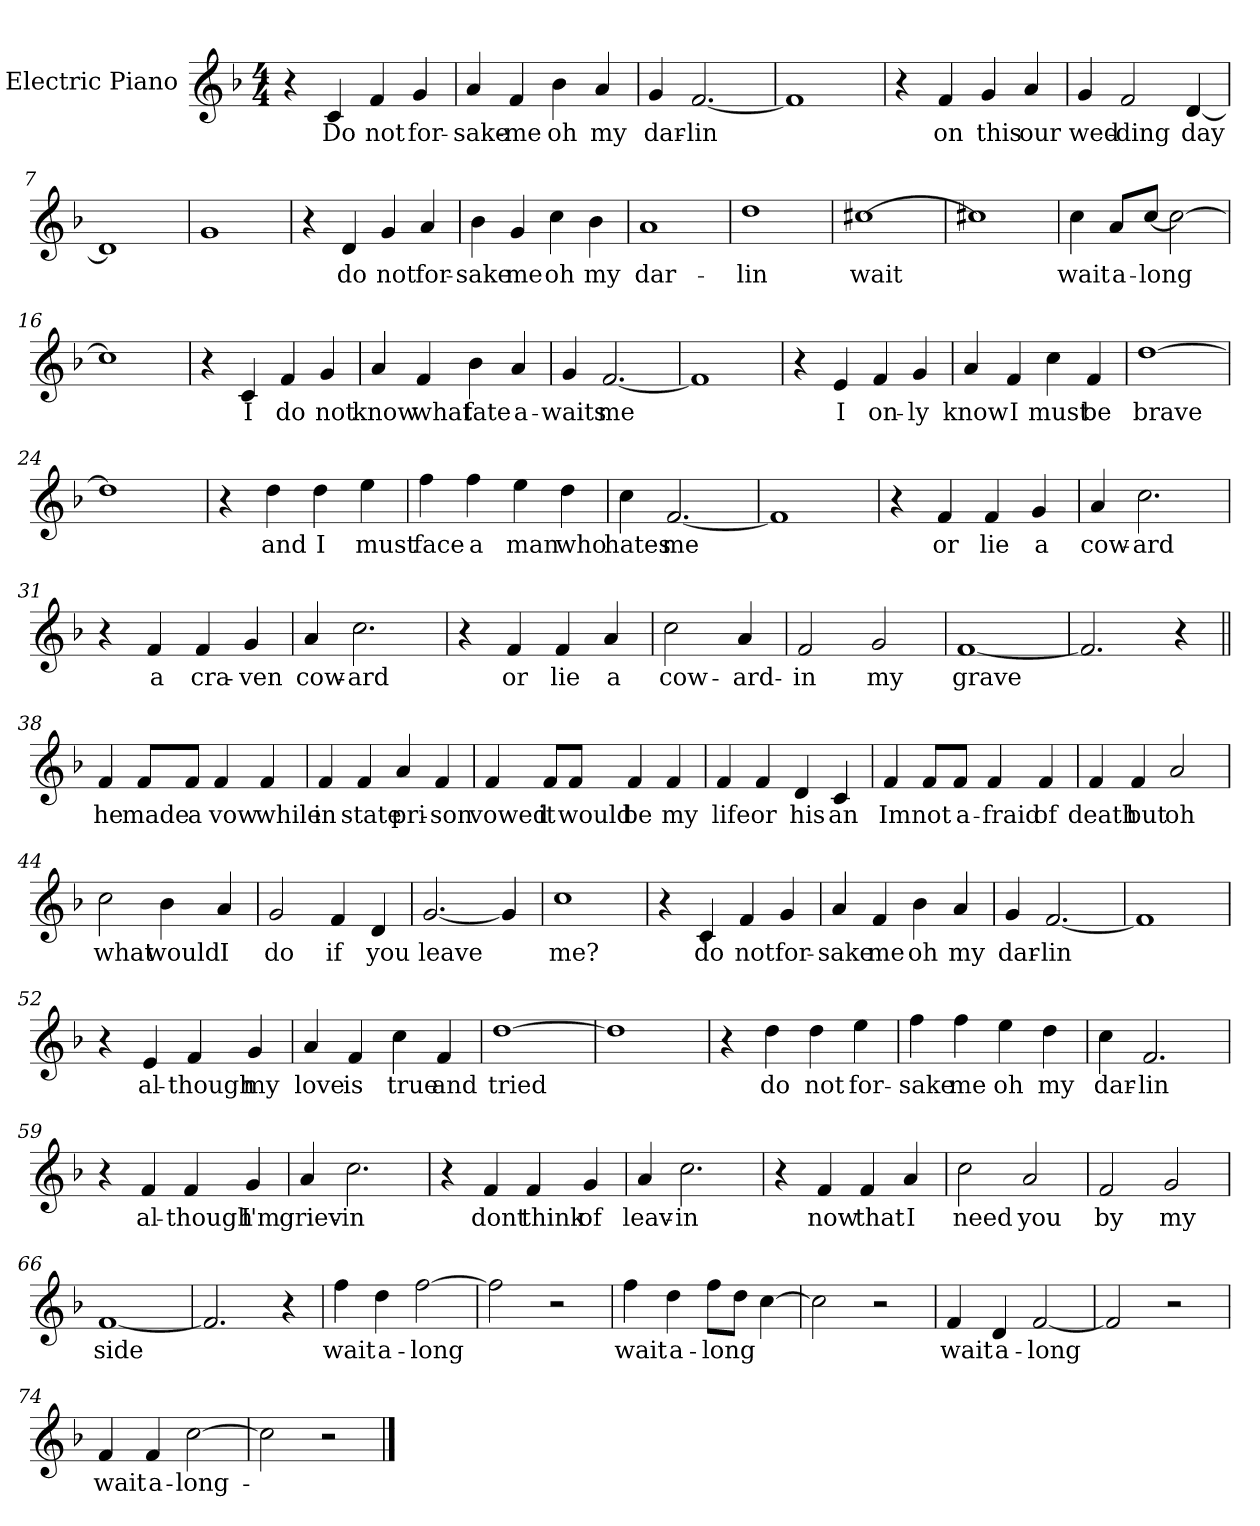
**kern	**text
*part1	*part1
*staff1	*staff1
*I"Electric Piano	*
*I'E.Pno	*
*clefG2	*
*k[b-]	*
*F:	*
*M4/4	*
=1	=1
4r	.
4c/	Do
4f/	not
4g/	for-
=2	=2
4a/	-sake-
4f/	me
4b-\	oh
4a/	my
=3	=3
4g/	dar-
[2.f/	-lin
=4	=4
1f]	.
=5	=5
4r	.
4f/	on
4g/	this
4a/	our
!!LO:LB:g=z
=6	=6
4g/	wed-
2f/	-ding
[4d/	day
=7	=7
1d]	.
=8	=8
1g	.
=9	=9
4r	.
4d/	do
4g/	not
4a/	for-
=10	=10
4b-\	-sake
4g/	me
4cc\	oh
4b-\	my
=11	=11
1a	dar-
=12	=12
1dd	-lin
=13	=13
[1cc#X	wait
=14	=14
1cc#X]	.
!!LO:LB:g=z
=15	=15
4cc\	wait
8a/L	a-
[8cc/J	-long
2cc\_	.
=16	=16
1cc]	.
=17	=17
4r	.
4c/	I
4f/	do
4g/	not
=18	=18
4a/	know
4f/	what
4b-\	fate
4a/	a-
=19	=19
4g/	-waits
[2.f/	me
=20	=20
1f]	.
!!LO:LB:g=z
=21	=21
4r	.
4e/	I
4f/	on-
4g/	-ly
=22	=22
4a/	know
4f/	I
4cc\	must
4f/	be
=23	=23
[1dd	brave
=24	=24
1dd]	.
=25	=25
4r	.
4dd\	and
4dd\	I
4ee\	must
=26	=26
4ff\	face
4ff\	a
4ee\	man
4dd\	who
!!LO:LB:g=z
=27	=27
4cc\	hates
[2.f/	me
=28	=28
1f]	.
=29	=29
4r	.
4f/	or
4f/	lie
4g/	a
=30	=30
4a/	cow-
2.cc\	-ard
=31	=31
4r	.
4f/	a
4f/	cra-
4g/	-ven
=32	=32
4a/	cow-
2.cc\	-ard
=33	=33
4r	.
4f/	or
4f/	lie
4a/	a
!!LO:LB:g=z
=34	=34
2cc\	cow-
4a/	-ard-
=35	=35
2f/	in
2g/	my
=36	=36
[1f	grave
=37	=37
2.f/]	.
4r	.
=38||	=38||
4f/	he
8f/L	made
8f/J	a
4f/	vow
4f/	while
=39	=39
4f/	in
4f/	state
4a/	pri-
4f/	-son
!!LO:LB:g=z
=40	=40
4f/	vowed
8f/L	it
8f/J	would
4f/	be
4f/	my
=41	=41
4f/	life
4f/	or
4d/	his
4c/	an
=42	=42
4f/	Im
8f/L	not
8f/J	a-
4f/	-fraid
4f/	of
=43	=43
4f/	death
4f/	but
2a/	oh
!!LO:LB:g=z
=44	=44
2cc\	what
4b-\	would
4a/	I
=45	=45
2g/	do
4f/	if
4d/	you
=46	=46
[2.g/	leave
4g/]	.
=47	=47
1cc	me?
=48	=48
4r	.
4c/	do
4f/	not
4g/	for-
=49	=49
4a/	-sake
4f/	me
4b-\	oh
4a/	my
!!LO:PB:g=z
=50	=50
4g/	dar-
[2.f/	-lin
=51	=51
1f]	.
=52	=52
4r	.
4e/	al-
4f/	-though
4g/	my
=53	=53
4a/	love
4f/	is
4cc\	true
4f/	and
=54	=54
[1dd	tried
=55	=55
1dd]	.
=56	=56
4r	.
4dd\	do
4dd\	not
4ee\	for-
!!LO:LB:g=z
=57	=57
4ff\	-sake
4ff\	me
4ee\	oh
4dd\	my
=58	=58
4cc\	dar-
2.f/	-lin
=59	=59
4r	.
4f/	al-
4f/	-though
4g/	I'm
=60	=60
4a/	griev-
2.cc\	-in
=61	=61
4r	.
4f/	dont
4f/	think
4g/	of
=62	=62
4a/	leav-
2.cc\	-in
!!LO:LB:g=z
=63	=63
4r	.
4f/	now
4f/	that
4a/	I
=64	=64
2cc\	need
2a/	you
=65	=65
2f/	by
2g/	my
=66	=66
[1f	side
=67	=67
2.f/]	.
4r	.
=68	=68
4ff\	wait
4dd\	a-
[2ff\	-long
=69	=69
2ff\]	.
2r	.
!!LO:LB:g=z
=70	=70
4ff\	wait
4dd\	a-
8ff\L	-long
8dd\J	.
[4cc\	.
=71	=71
2cc\]	.
2r	.
=72	=72
4f/	wait
4d/	a-
[2f/	-long
=73	=73
2f/]	.
2r	.
=74	=74
4f/	wait
4f/	a-
[2cc\	-long-
=75	=75
2cc\]	.
2r	.
==	==
*-	*-
